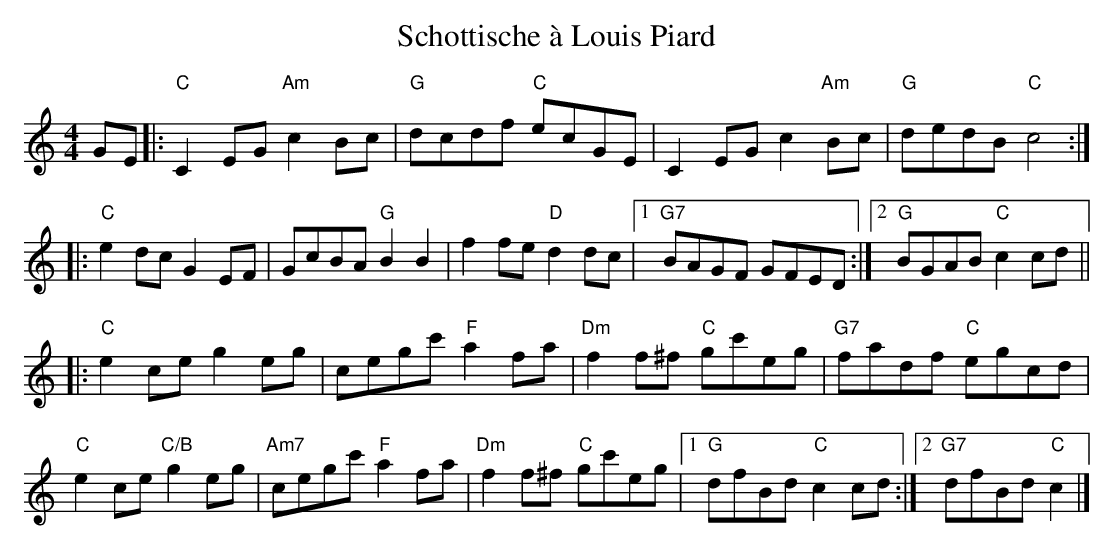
X:1
T:Schottische à Louis Piard
L:1/4
M:4/4
K:C
V:1
G/E/ |: "C" C E/G/ "Am" c B/c/ | "G" d/c/d/f/ "C" e/c/G/E/ | C E/G/ c "Am" B/c/ |  "G" d/e/d/B/ "C" c2 ::
"C" e d/c/ G E/F/ | G/c/B/A/ "G" B B | f f/e/ "D" d d/c/ |1  "G7" B/A/G/F/ G/F/E/D/ :|2 "G" B/G/A/B/ "C" c c/d/ ||
|:"C" e c/e/ g e/g/ | c/e/g/c'/ "F" a f/a/ |  "Dm" f f/^f/ "C" g/c'/e/g/ | "G7" f/a/d/f/ "C" e/g/c/d/ |
"C" e c/e/ "C/B" g e/g/ | "Am7" c/e/g/c'/ "F" a f/a/ |  "Dm" f f/^f/ "C" g/c'/e/g/ |1 "G" d/f/B/d/ "C" c c/d/ :|2 "G7" d/f/B/d/ "C" c |]
